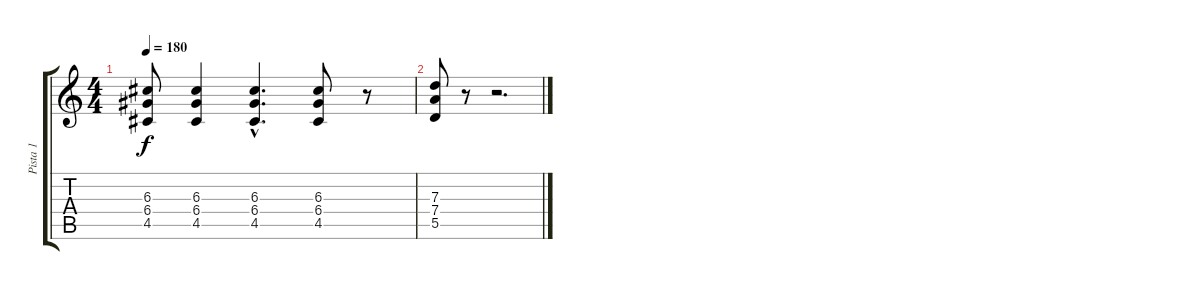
\track ("Pista 1" "Pista 1") {instrument distortionguitar}
\staff {score tabs}
\tuning (E4 B3 G3 D3 A2 E2) {hide}
\ts (4 4)
\tempo 180
\clef g2
\ks c
(6.3 6.4 4.5).8{dy f} (6.3 6.4 4.5).4 (6.3{hac} 6.4{hac} 4.5{hac}).4{d} (6.3 6.4 4.5).8 r.8 |
(7.3 7.4 5.5).8 r.8 r.2{d}
